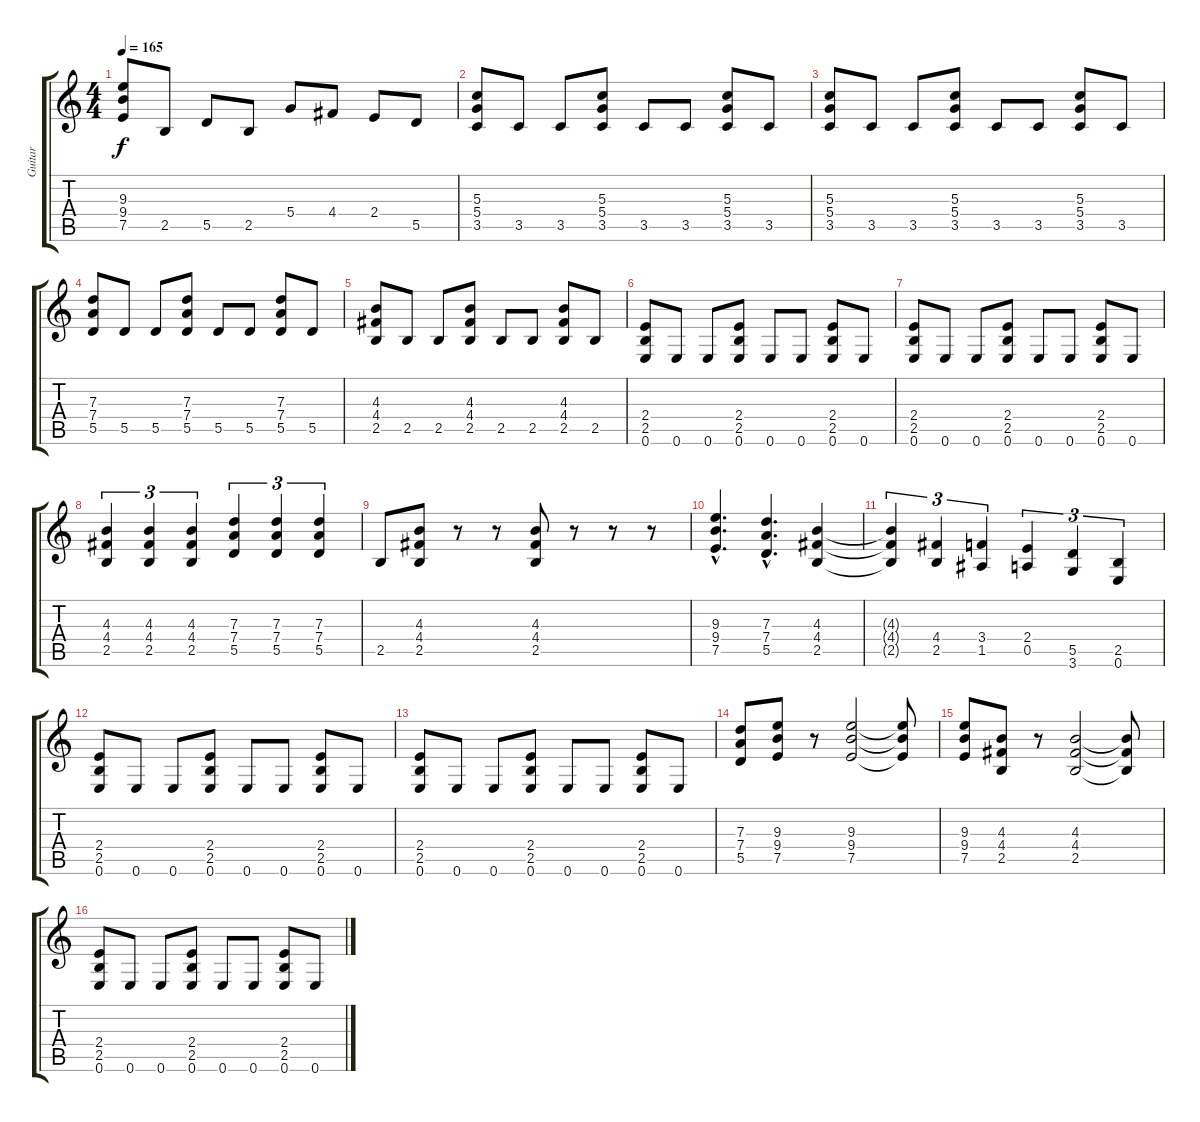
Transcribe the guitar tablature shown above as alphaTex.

\track ("Guitar" "Guitar") {instrument distortionguitar}
\staff {score tabs}
\tuning (E4 B3 G3 D3 A2 E2) {hide}
\ts (4 4)
\tempo 165
\clef g2
\ks c
(9.3{t} 9.4{t} 7.5{t}).8{dy f} 2.5.8 5.5.8 2.5.8 5.4.8 4.4.8 2.4.8 5.5.8 |
(5.3 5.4 3.5).8 3.5.8 3.5.8 (5.3 5.4 3.5).8 3.5.8 3.5.8 (5.3 5.4 3.5).8 3.5.8 |
(5.3 5.4 3.5).8 3.5.8 3.5.8 (5.3 5.4 3.5).8 3.5.8 3.5.8 (5.3 5.4 3.5).8 3.5.8 |
(7.3 7.4 5.5).8 5.5.8 5.5.8 (7.3 7.4 5.5).8 5.5.8 5.5.8 (7.3 7.4 5.5).8 5.5.8 |
(4.3 4.4 2.5).8 2.5.8 2.5.8 (4.3 4.4 2.5).8 2.5.8 2.5.8 (4.3 4.4 2.5).8 2.5.8 |
(2.4 2.5 0.6).8 0.6.8 0.6.8 (2.4 2.5 0.6).8 0.6.8 0.6.8 (2.4 2.5 0.6).8 0.6.8 |
(2.4 2.5 0.6).8 0.6.8 0.6.8 (2.4 2.5 0.6).8 0.6.8 0.6.8 (2.4 2.5 0.6).8 0.6.8 |
(4.3 4.4 2.5).4{tu (3 2)} (4.3 4.4 2.5).4{tu (3 2)} (4.3 4.4 2.5).4{tu (3 2)} (7.3 7.4 5.5).4{tu (3 2)} (7.3 7.4 5.5).4{tu (3 2)} (7.3 7.4 5.5).4{tu (3 2)} |
2.5.8 (4.3 4.4 2.5).8 r.8 r.8 (4.3 4.4 2.5).8 r.8 r.8 r.8 |
(9.3{hac} 9.4{hac} 7.5{hac}).4{d} (7.3{hac} 7.4{hac} 5.5{hac}).4{d} (4.3 4.4 2.5).4 |
(4.3{t} 4.4{t} 2.5{t}).4{tu (3 2)} (4.4 2.5).4{tu (3 2)} (3.4 1.5).4{tu (3 2)} (2.4 0.5).4{tu (3 2)} (5.5 3.6).4{tu (3 2)} (2.5 0.6).4{tu (3 2)} |
(2.4 2.5 0.6).8 0.6.8 0.6.8 (2.4 2.5 0.6).8 0.6.8 0.6.8 (2.4 2.5 0.6).8 0.6.8 |
(2.4 2.5 0.6).8 0.6.8 0.6.8 (2.4 2.5 0.6).8 0.6.8 0.6.8 (2.4 2.5 0.6).8 0.6.8 |
(7.3 7.4 5.5).8 (9.3 9.4 7.5).8 r.8 (9.3 9.4 7.5).2 (9.3{t} 9.4{t} 7.5{t}).8 |
(9.3 9.4 7.5).8 (4.3 4.4 2.5).8 r.8 (4.3 4.4 2.5).2 (4.3{t} 4.4{t} 2.5{t}).8 |
(2.4 2.5 0.6).8 0.6.8 0.6.8 (2.4 2.5 0.6).8 0.6.8 0.6.8 (2.4 2.5 0.6).8 0.6.8
